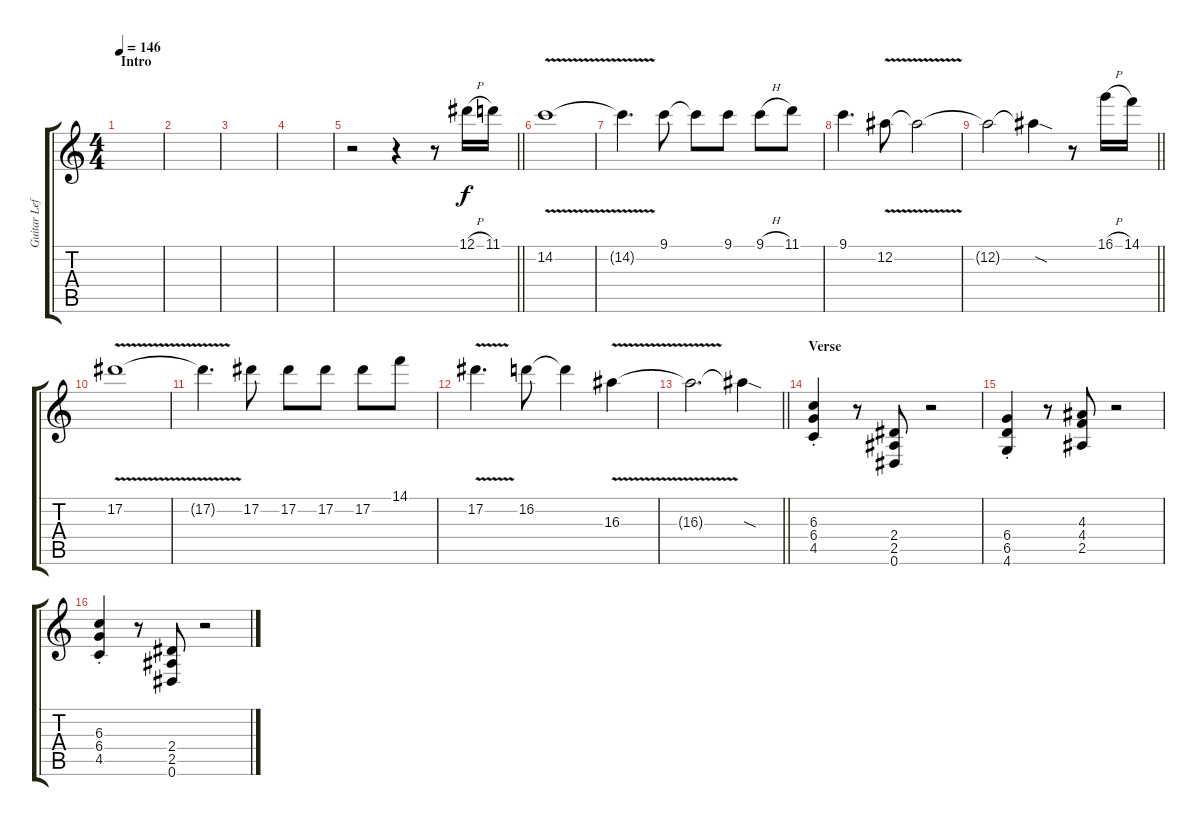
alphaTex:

\track ("Guitar Left" "Guitar Lef") {instrument overdrivenguitar}
\staff {score tabs}
\tuning (Eb4 Bb3 Gb3 Db3 Ab2 Eb2) {hide}
\ts (4 4)
\section ("" "Intro")
\tempo 146
\clef g2
\ks c
|
|
|
|
\barLineRight lightlight
r.2 r.4 r.8 12.1{h}.16 11.1.16 |
14.2{v}.1 |
14.2{t}.4{d} 9.1.8 9.1{t}.8 9.1.8 9.1{h}.8 11.1.8 |
9.1.4{d} 12.2{v}.8 12.2{t}.2 |
\barLineRight lightlight
12.2{t}.2 12.2{sod t}.4 r.8 16.1{h}.16 14.1.16 |
17.2{v}.1 |
17.2{t}.4{d} 17.2.8 17.2.8 17.2.8 17.2.8 14.1.8 |
17.2{v}.4{d} 16.2.8 16.2{t}.4 16.3{v}.4 |
\barLineRight lightlight
16.3{t}.2{d} 16.3{sod t}.4 |
\section ("" "Verse")
(6.3{st} 6.4{st} 4.5{st}).4 r.8 (2.4 2.5 0.6).8 r.2 |
(6.4{st} 6.5{st} 4.6{st}).4 r.8 (4.3 4.4 2.5).8 r.2 |
(6.3{st} 6.4{st} 4.5{st}).4 r.8 (2.4 2.5 0.6).8 r.2
